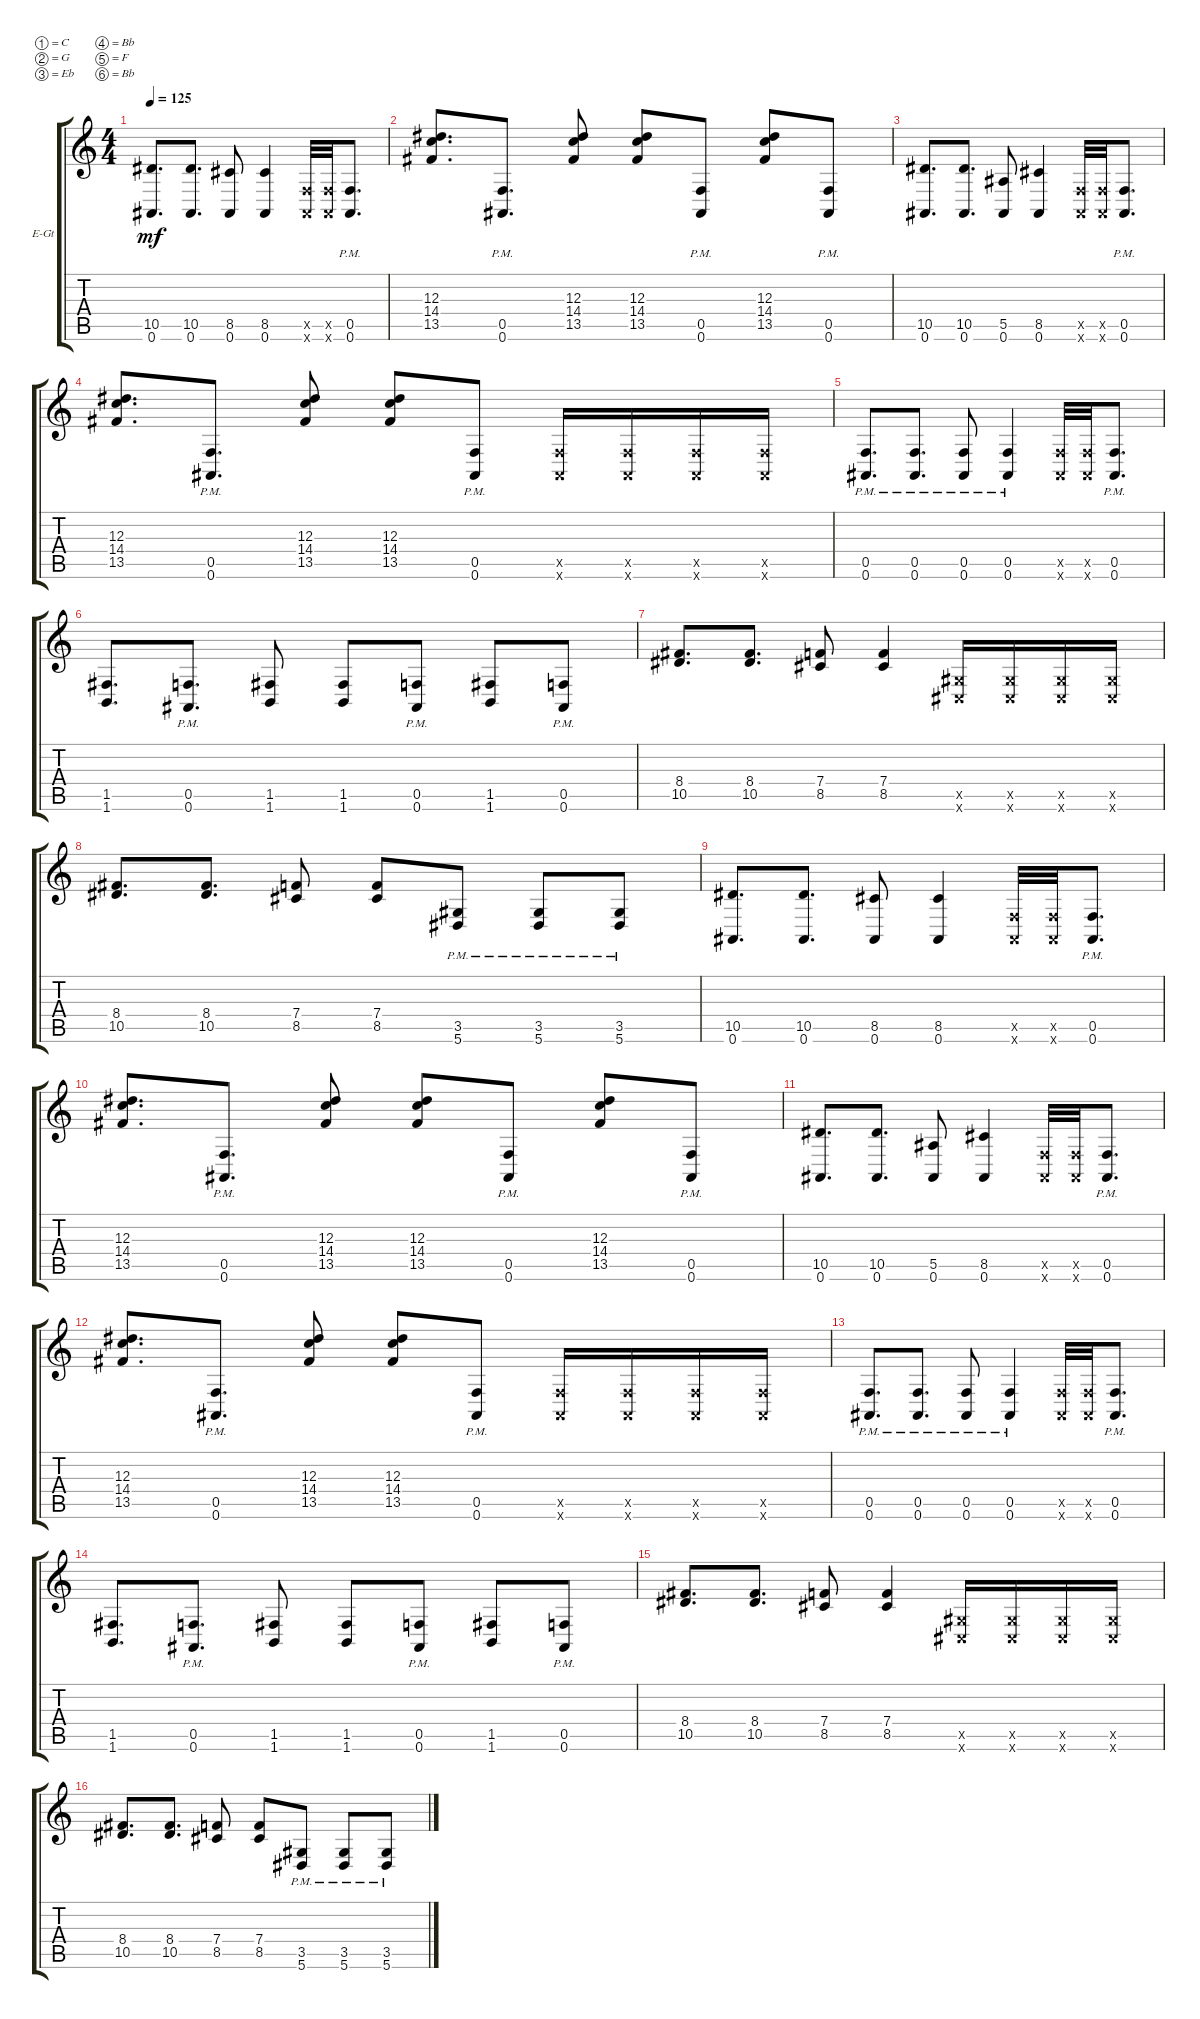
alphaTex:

\defaultSystemsLayout 4
\bracketExtendMode groupsimilarinstruments
\firstSystemTrackNameOrientation horizontal
\otherSystemsTrackNameOrientation horizontal
\track ("Electric Guitar" "E-Gt") {instrument distortionguitar}
\staff {score tabs}
\tuning (C4 G3 Eb3 Bb2 F2 Bb1)
\ts (4 4)
\tempo 125
\clef g2
\ks c
(0.6 10.5).8{d dy mf instrument distortionguitar} (0.6 10.5).8{d} (0.6 8.5).8 (0.6 8.5).4 (0.6{x} 0.5{x}).32 (0.5{x} 0.6{x}).32 (0.6{pm} 0.5{pm}).8{d} |
(13.5 14.4 12.3).8{d} (0.5{pm} 0.6{pm}).8{d} (13.5 14.4 12.3).8 (12.3 14.4 13.5).8 (0.5{pm} 0.6{pm}).8 (13.5 14.4 12.3).8 (0.5{pm} 0.6{pm}).8 |
(0.6 10.5).8{d} (0.6 10.5).8{d} (0.6 5.5).8 (0.6 8.5).4 (0.6{x} 0.5{x}).32 (0.5{x} 0.6{x}).32 (0.6{pm} 0.5{pm}).8{d} |
(13.5 14.4 12.3).8{d} (0.5{pm} 0.6{pm}).8{d} (13.5 14.4 12.3).8 (12.3 14.4 13.5).8 (0.5{pm} 0.6{pm}).8 (0.5{x} 0.6{x}).16 (0.5{x} 0.6{x}).16 (0.6{x} 0.5{x}).16 (0.6{x} 0.5{x}).16 |
(0.6{pm} 0.5{pm}).8{d} (0.5{pm} 0.6{pm}).8{d} (0.5{pm} 0.6{pm}).8 (0.5{pm} 0.6{pm}).4 (0.6{x} 0.5{x}).32 (0.5{x} 0.6{x}).32 (0.6{pm} 0.5{pm}).8{d} |
(1.5 1.6).8{d} (0.5{pm} 0.6{pm}).8{d} (1.5 1.6).8 (1.5 1.6).8 (0.5{pm} 0.6{pm}).8 (1.5 1.6).8 (0.5{pm} 0.6{pm}).8 |
(10.5 8.4).8{d} (10.5 8.4).8{d} (8.5 7.4).8 (8.5 7.4).4 (3.6{x} 3.5{x}).16 (3.5{x} 3.6{x}).16 (3.6{x} 3.5{x}).16 (3.6{x} 3.5{x}).16 |
(10.5 8.4).8{d} (10.5 8.4).8{d} (8.5 7.4).8 (7.4 8.5).8 (3.5{pm} 5.6{pm}).8 (3.5{pm} 5.6{pm}).8 (5.6{pm} 3.5{pm}).8 |
(0.6 10.5).8{d} (0.6 10.5).8{d} (0.6 8.5).8 (0.6 8.5).4 (0.6{x} 0.5{x}).32 (0.5{x} 0.6{x}).32 (0.6{pm} 0.5{pm}).8{d} |
(13.5 14.4 12.3).8{d} (0.5{pm} 0.6{pm}).8{d} (13.5 14.4 12.3).8 (12.3 14.4 13.5).8 (0.5{pm} 0.6{pm}).8 (13.5 14.4 12.3).8 (0.5{pm} 0.6{pm}).8 |
(0.6 10.5).8{d} (0.6 10.5).8{d} (0.6 5.5).8 (0.6 8.5).4 (0.6{x} 0.5{x}).32 (0.5{x} 0.6{x}).32 (0.6{pm} 0.5{pm}).8{d} |
(13.5 14.4 12.3).8{d} (0.5{pm} 0.6{pm}).8{d} (13.5 14.4 12.3).8 (12.3 14.4 13.5).8 (0.5{pm} 0.6{pm}).8 (0.5{x} 0.6{x}).16 (0.6{x} 0.5{x}).16 (0.6{x} 0.5{x}).16 (0.6{x} 0.5{x}).16 |
(0.6{pm} 0.5{pm}).8{d} (0.5{pm} 0.6{pm}).8{d} (0.5{pm} 0.6{pm}).8 (0.5{pm} 0.6{pm}).4 (0.6{x} 0.5{x}).32 (0.5{x} 0.6{x}).32 (0.6{pm} 0.5{pm}).8{d} |
(1.5 1.6).8{d} (0.5{pm} 0.6{pm}).8{d} (1.5 1.6).8 (1.5 1.6).8 (0.5{pm} 0.6{pm}).8 (1.5 1.6).8 (0.5{pm} 0.6{pm}).8 |
(10.5 8.4).8{d} (10.5 8.4).8{d} (8.5 7.4).8 (8.5 7.4).4 (3.6{x} 3.5{x}).16 (3.5{x} 3.6{x}).16 (3.6{x} 3.5{x}).16 (3.6{x} 3.5{x}).16 |
(10.5 8.4).8{d} (10.5 8.4).8{d} (8.5 7.4).8 (7.4 8.5).8 (3.5{pm} 5.6{pm}).8 (3.5{pm} 5.6{pm}).8 (5.6{pm} 3.5{pm}).8
